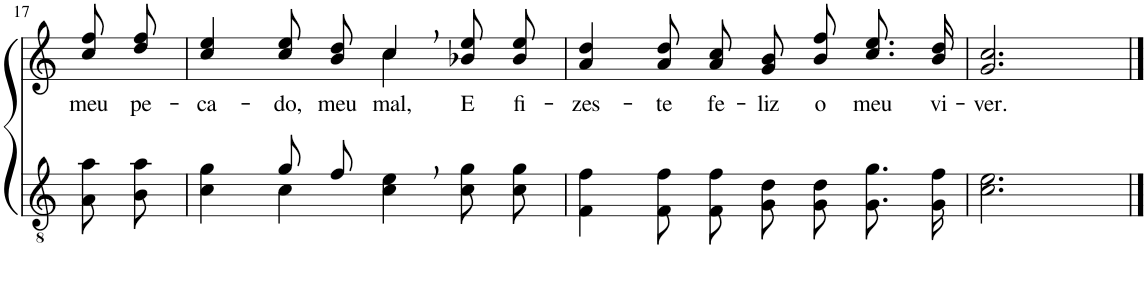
**kern	**kern	**text
*part2	*part1	*part1
*staff2	*staff1	*staff1
*I"Parte III e IV	*I"Parte I e II	*
!!LO:PB:g=z
*clefGv2	*clefG2	*
*Trd5c9	*Trd5c9	*
*k[]	*k[]	*
*M4/4	*M4/4	*
*met(c)	*met(c)	*
=17	=17	=17
!	!	!LO:LY:b
8A\ 8a\L	8cc\ 8ff\L	meu
!	!	!LO:LY:b
8B\ 8a\J	8dd\ 8ff\J	pe-
=18	=18	=18
*^	*	*
!	!	!	!LO:LY:b
*	*	*^	*
4ryy	4c\ 4g\	4cc/ 4ee/	2ryy	-ca-
!	!	!	!	!LO:LY:b
8g/L	4c\	8cc\ 8ee\L	.	-do,
!	!	!	!	!LO:LY:b
8f/J	.	8b\ 8dd\J	.	meu
!	!	!	!	!LO:LY:b
4ryy	4c\ 4e\	4cc,/	4cc\	mal,
!	!	!	!	!LO:LY:b
4ryy	8c\ 8g\L	8b-X\ 8ee\L	4ryy	E
!	!	!	!	!LO:LY:b
.	8c\ 8g\J	8b-\ 8ee\J	.	fi-
*	*	*v	*v	*
=19	=19	=19	=19
!	!	!	!LO:LY:b
*v	*v	*	*
4F\ 4f\	4a/ 4dd/	-zes-
!	!	!LO:LY:b
8F\ 8f\L	8a\ 8dd\L	-te
!	!	!LO:LY:b
8F\ 8f\J	8a\ 8cc\J	fe-
!	!	!LO:LY:b
8G\ 8d\L	8g\ 8b\L	-liz
!	!	!LO:LY:b
8G\ 8d\J	8b\ 8ff\J	o
!	!	!LO:LY:b
8.G\ 8.g\L	8.cc\ 8.ee\L	meu
!	!	!LO:LY:b
16G\ 16f\Jk	16b\ 16dd\Jk	vi-
=20	=20	=20
!	!	!LO:LY:b
2.c\ 2.e\	2.g/ 2.cc/	-ver.
==	==	==
*-	*-	*-
